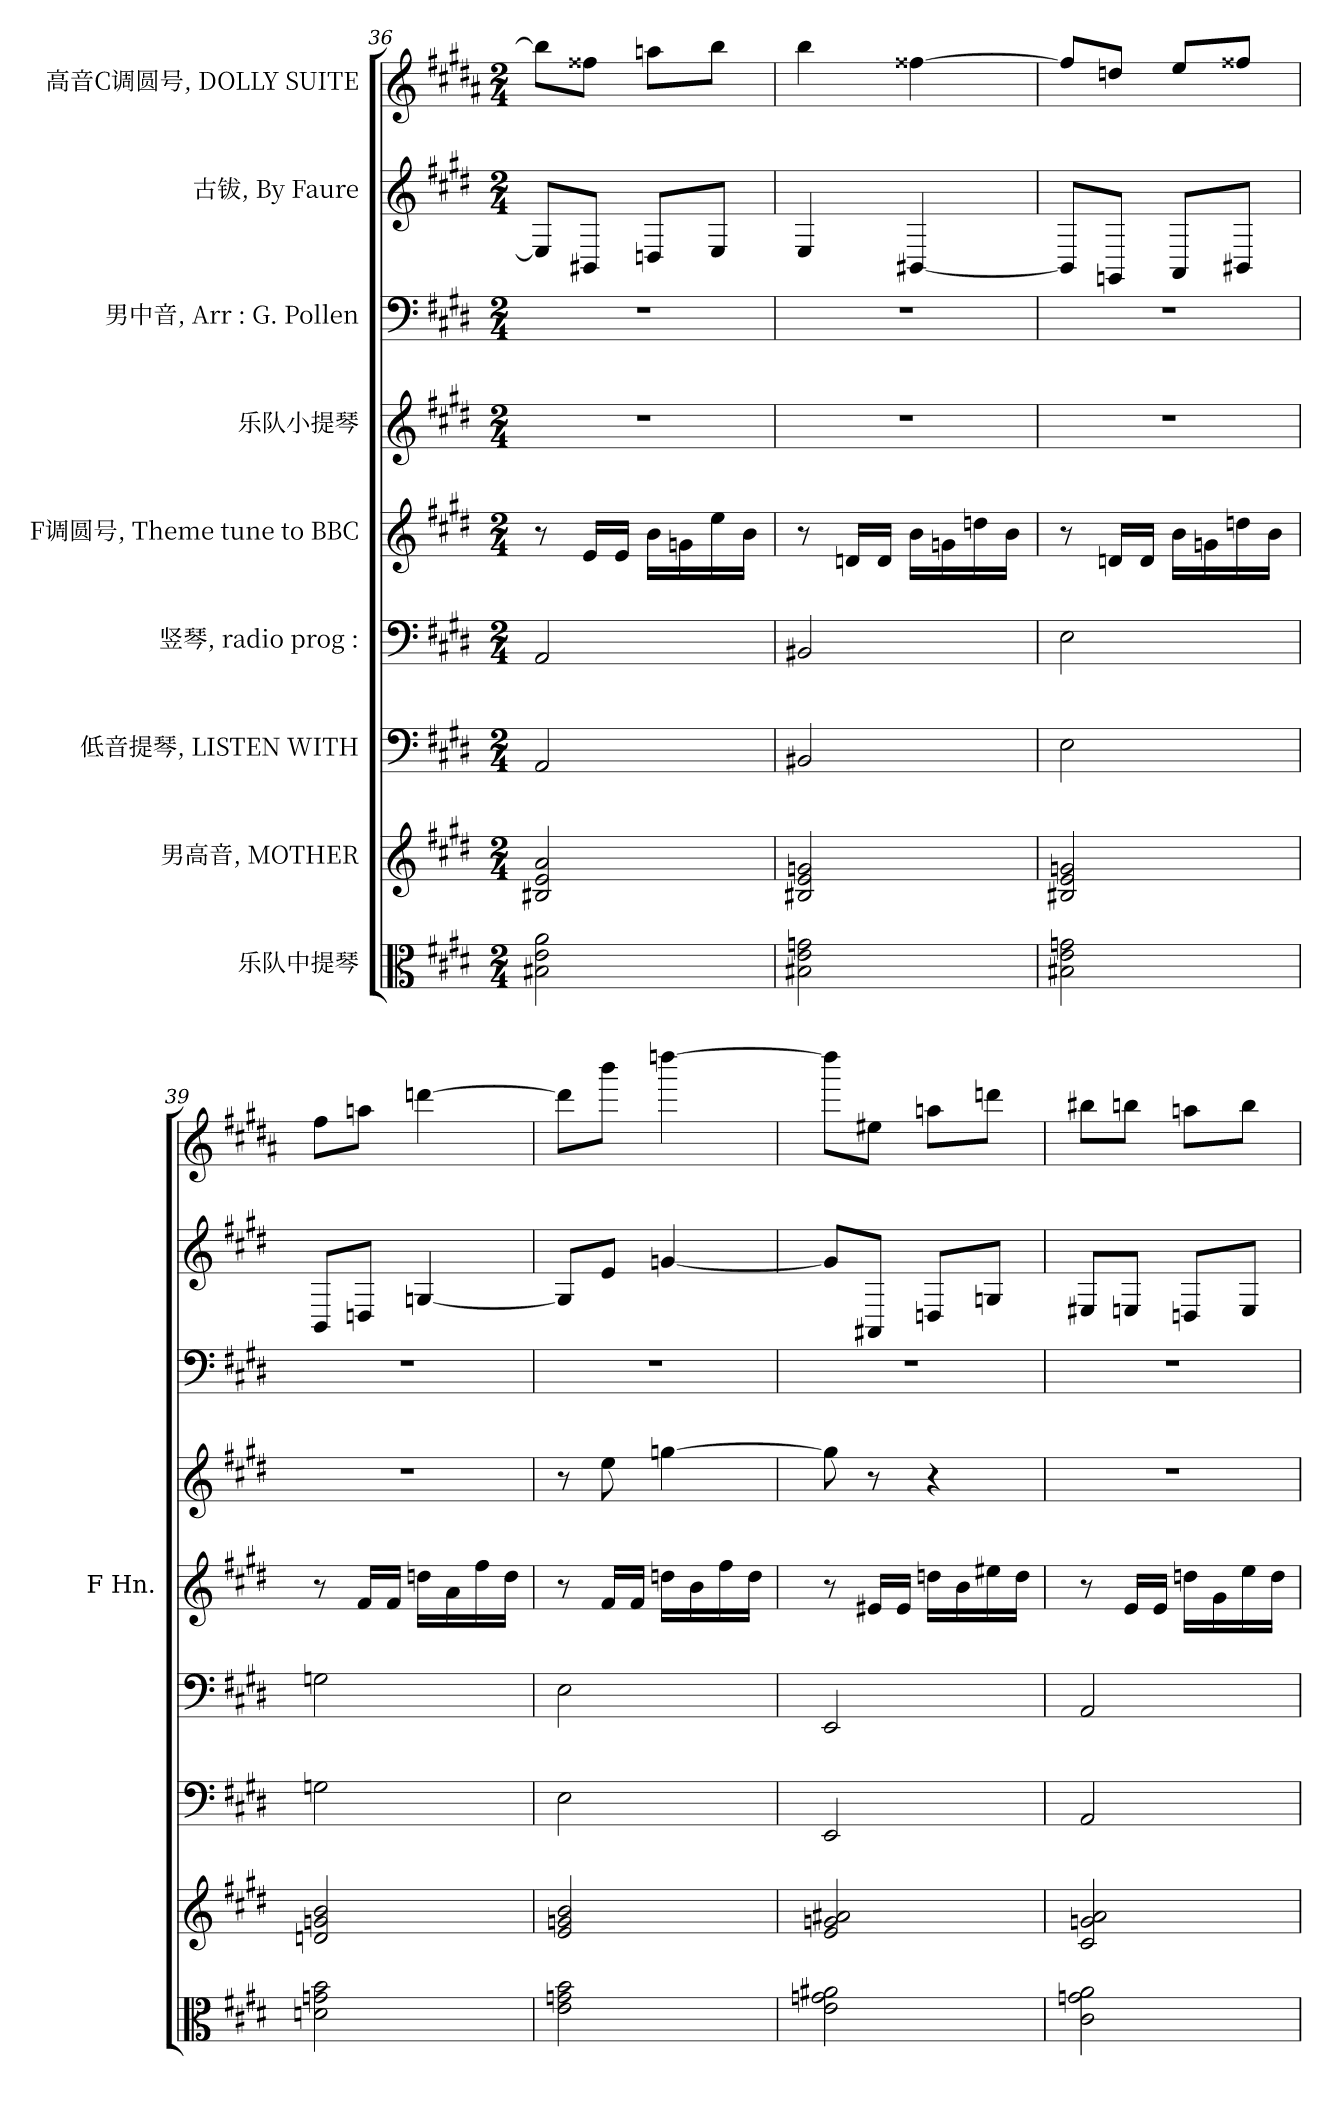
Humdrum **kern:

**kern	**kern	**kern	**kern	**kern	**kern	**kern	**kern	**kern
*part9	*part8	*part7	*part6	*part5	*part4	*part3	*part2	*part1
*staff9	*staff8	*staff7	*staff6	*staff5	*staff4	*staff3	*staff2	*staff1
*I"乐队中提琴	*I"男高音, MOTHER	*I"低音提琴, LISTEN WITH	*I"竖琴, radio prog :	*I"F调圆号, Theme tune to BBC	*I"乐队小提琴	*I"男中音, Arr : G. Pollen	*I"古钹, By Faure	*I"高音C调圆号, DOLLY SUITE
*	*	*	*	*I'F Hn.	*	*	*	*
!!LO:PB:g=z
*clefC3	*clefG2	*clefF4	*clefF4	*clefG2	*clefG2	*clefF4	*clefG2	*clefG2
*	*	*ITrd7c12	*	*ITrd4c7	*	*	*ITrd-14c-24	*ITrd4c7
*k[f#c#g#d#]	*k[f#c#g#d#]	*k[f#c#g#d#]	*k[f#c#g#d#]	*k[f#c#g#]	*k[f#c#g#d#]	*k[f#c#g#d#]	*k[f#c#g#d#]	*k[f#c#g#d#]
*M2/4	*M2/4	*M2/4	*M2/4	*M2/4	*M2/4	*M2/4	*M2/4	*M2/4
=36	=36	=36	=36	=36	=36	=36	=36	=36
2B#X\ 2e\ 2a\	2B#X/ 2e/ 2a/	2AAA/	2AA/	8r	2r	2r	8ee/L]	8ee\L]
.	.	.	.	16A/LL	.	.	8b#X/J	8b#X\J
.	.	.	.	16A/JJ	.	.	.	.
.	.	.	.	16e\LL	.	.	8ddn/L	8ddn\L
.	.	.	.	16cn\	.	.	.	.
.	.	.	.	16a\	.	.	8ee/J	8ee\J
.	.	.	.	16e\JJ	.	.	.	.
=37	=37	=37	=37	=37	=37	=37	=37	=37
2B#X\ 2e\ 2gn\	2B#X/ 2e/ 2gn/	2BBB#X/	2BB#X/	8r	2r	2r	4ee/	4ee\
.	.	.	.	16Gn/LL	.	.	.	.
.	.	.	.	16G/JJ	.	.	.	.
.	.	.	.	16e\LL	.	.	[4b#X/	[4b#X\
.	.	.	.	16cn\	.	.	.	.
.	.	.	.	16gn\	.	.	.	.
.	.	.	.	16e\JJ	.	.	.	.
=38	=38	=38	=38	=38	=38	=38	=38	=38
2B#X\ 2e\ 2gn\	2B#X/ 2e/ 2gn/	2EE\	2E\	8r	2r	2r	8b#/L]	8b#/L]
.	.	.	.	16Gn/LL	.	.	8gn/J	8gn/J
.	.	.	.	16G/JJ	.	.	.	.
.	.	.	.	16e\LL	.	.	8a/L	8a/L
.	.	.	.	16cn\	.	.	.	.
.	.	.	.	16gn\	.	.	8b#X/J	8b#X/J
.	.	.	.	16e\JJ	.	.	.	.
=39	=39	=39	=39	=39	=39	=39	=39	=39
2dn\ 2gn\ 2b\	2dn/ 2gn/ 2b/	2GGn\	2Gn\	8r	2r	2r	8b/L	8b\L
.	.	.	.	16B/LL	.	.	8ddn/J	8ddn\J
.	.	.	.	16B/JJ	.	.	.	.
.	.	.	.	16gn\LL	.	.	[4ggn/	[4ggn\
.	.	.	.	16d\	.	.	.	.
.	.	.	.	16b\	.	.	.	.
.	.	.	.	16g\JJ	.	.	.	.
!!LO:PB:g=z
=40	=40	=40	=40	=40	=40	=40	=40	=40
2e\ 2gn\ 2b\	2e/ 2gn/ 2b/	2EE\	2E\	8r	8r	2r	8gg/L]	8gg\L]
.	.	.	.	16B/LL	8ee\	.	8eee/J	8eee\J
.	.	.	.	16B/JJ	.	.	.	.
.	.	.	.	16gn\LL	[4ggn\	.	[4gggn/	[4gggn\
.	.	.	.	16e\	.	.	.	.
.	.	.	.	16b\	.	.	.	.
.	.	.	.	16g\JJ	.	.	.	.
=41	=41	=41	=41	=41	=41	=41	=41	=41
2e\ 2gn\ 2a#X\	2e/ 2gn/ 2a#X/	2EEE/	2EE/	8r	8gg\]	2r	8ggg/L]	8ggg\L]
.	.	.	.	16A#X/LL	8r	.	8a#X/J	8a#X\J
.	.	.	.	16A#/JJ	.	.	.	.
.	.	.	.	16gn\LL	4r	.	8ddn/L	8ddn\L
.	.	.	.	16e\	.	.	.	.
.	.	.	.	16a#X\	.	.	8ggn/J	8ggn\J
.	.	.	.	16g\JJ	.	.	.	.
=42	=42	=42	=42	=42	=42	=42	=42	=42
2c#\ 2gn\ 2a\	2c#/ 2gn/ 2a/	2AAA/	2AA/	8r	2r	2r	8ee#X/L	8ee#X\L
.	.	.	.	16A/LL	.	.	8een/J	8een\J
.	.	.	.	16A/JJ	.	.	.	.
.	.	.	.	16gn\LL	.	.	8ddn/L	8ddn\L
.	.	.	.	16c#\	.	.	.	.
.	.	.	.	16a\	.	.	8ee/J	8ee\J
.	.	.	.	16g\JJ	.	.	.	.
=	=	=	=	=	=	=	=	=
*-	*-	*-	*-	*-	*-	*-	*-	*-
